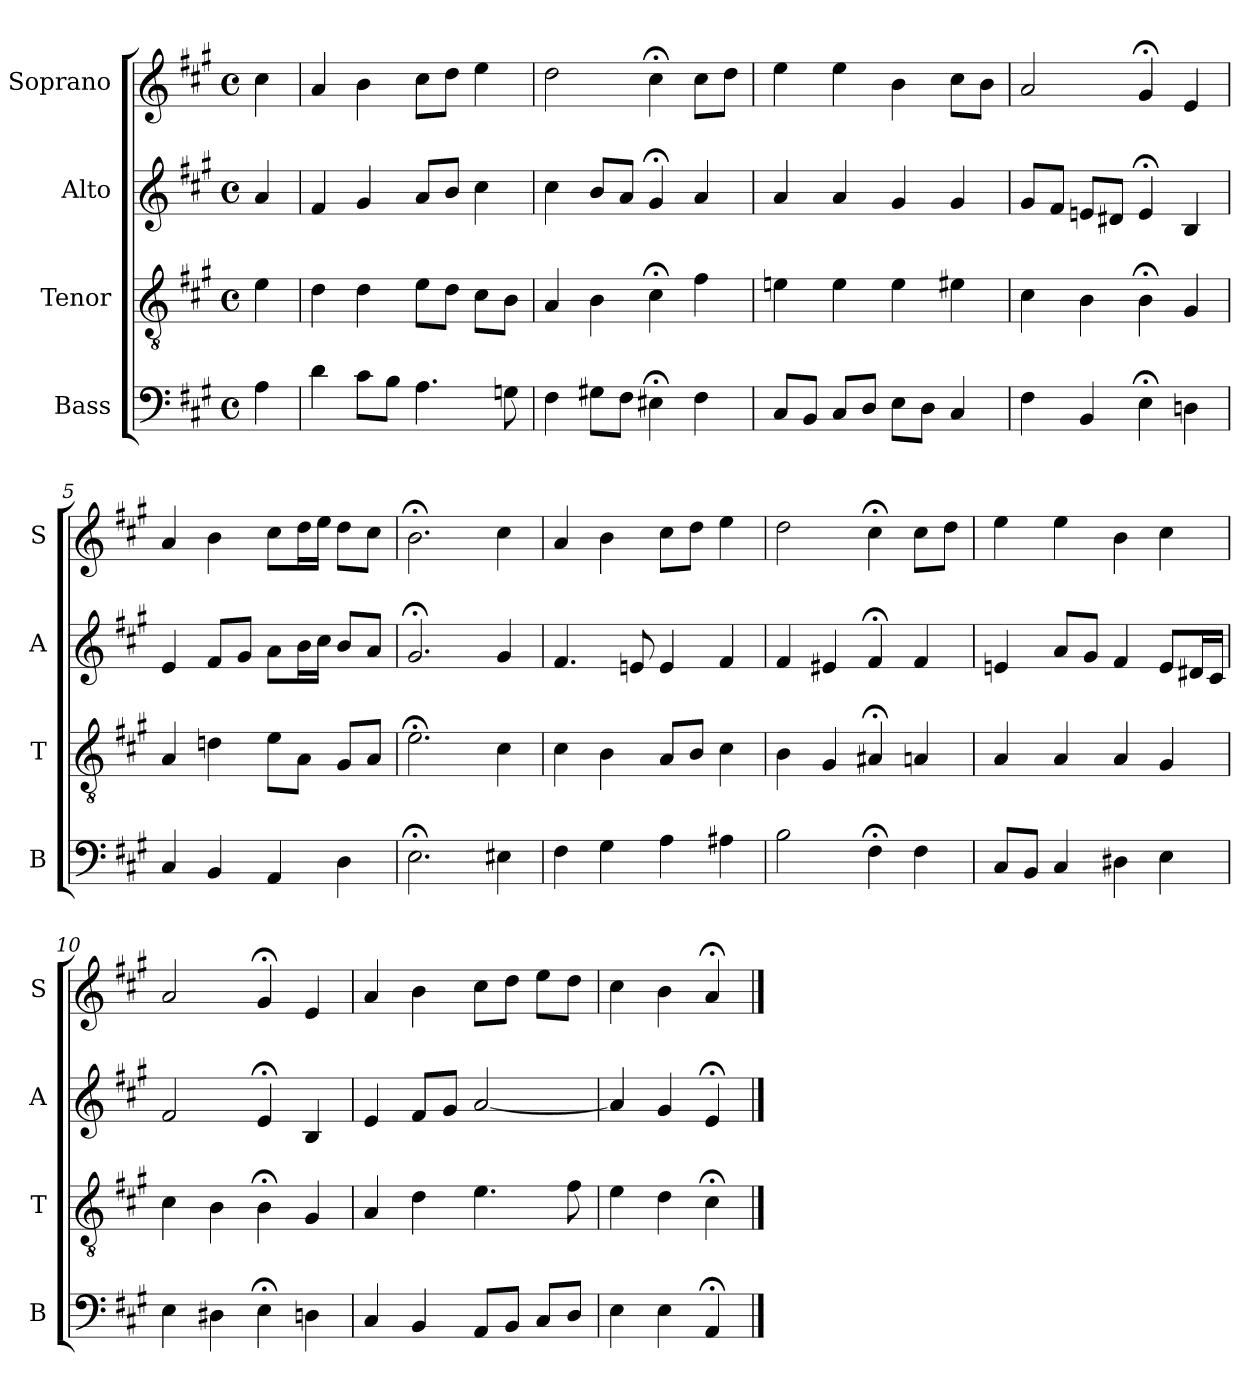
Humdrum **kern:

**kern	**kern	**kern	**kern
*part4	*part3	*part2	*part1
*staff4	*staff3	*staff2	*staff1
*I"Bass	*I"Tenor	*I"Alto	*I"Soprano
*I'B	*I'T	*I'A	*I'S
*clefF4	*clefGv2	*clefG2	*clefG2
*k[f#c#g#]	*k[f#c#g#]	*k[f#c#g#]	*k[f#c#g#]
*A:	*A:	*A:	*A:
*M4/4	*M4/4	*M4/4	*M4/4
*met(c)	*met(c)	*met(c)	*met(c)
*MM100	*MM100	*MM100	*MM100
=	=	=	=
4A	4e	4a	4cc#
=1	=1	=1	=1
4d	4d	4f#	4a
8c#L	4d	4g#	4b
8BJ	.	.	.
4.A	8eL	8aL	8cc#L
.	8dJ	8bJ	8ddJ
.	8c#L	4cc#	4ee
8Gn	8BJ	.	.
=2	=2	=2	=2
4F#	4A	4cc#	2dd
8G#XL	4B	8bL	.
8F#J	.	8aJ	.
4E#X;<i	4c#;<i	4g#;<	4cc#;<
4F#i	4f#i	4a	8cc#L
.	.	.	8ddJ
=3	=3	=3	=3
8C#L	4en	4a	4ee
8BBJ	.	.	.
8C#L	4e	4a	4ee
8DJ	.	.	.
8EL	4e	4g#	4b
8DJ	.	.	.
4C#	4e#X	4g#	8cc#L
.	.	.	8bJ
=4	=4	=4	=4
4F#	4c#	8g#L	2a
.	.	8f#J	.
4BB	4B	8enL	.
.	.	8d#XJ	.
4E;<	4B;<	4e;<	4g#;<
4Dn	4G#i	4B	4ei
=5	=5	=5	=5
4C#	4Ai	4e	4ai
4BB	4dn	8f#L	4b
.	.	8g#J	.
4AA	8eL	8aL	8cc#L
.	8AJ	16bL	16ddL
.	.	16cc#JJ	16eeJJ
4Di	8G#L	8bL	8ddL
.	8AiJ	8aJ	8cc#J
=6	=6	=6	=6
2.E;<i	2.e;<i	2.g#;<	2.b;<
4E#X	4c#	4g#	4cc#
=7	=7	=7	=7
4F#	4c#	4.f#	4a
4G#	4B	.	4b
.	.	8en	.
4A	8AL	4e	8cc#L
.	8BJ	.	8ddJ
4A#X	4c#	4f#	4ee
=8	=8	=8	=8
2B	4B	4f#	2dd
.	4G#	4e#X	.
4F#;<	4A#X;<	4f#;<	4cc#;<
4F#	4An	4f#	8cc#L
.	.	.	8ddJ
=9	=9	=9	=9
8C#L	4A	4en	4ee
8BBJ	.	.	.
4C#	4A	8aL	4ee
.	.	8g#J	.
4D#X	4A	4f#	4b
4E	4G#	8eL	4cc#
.	.	16d#XL	.
.	.	16c#JJ	.
=10	=10	=10	=10
4E	4c#	2f#	2a
4D#X	4B	.	.
4E;<	4B;<	4e;<	4g#;<
4Dn	4G#i	4B	4ei
=11	=11	=11	=11
4C#	4Ai	4e	4ai
4BB	4d	8f#L	4b
.	.	8g#J	.
8AAL	4.e	[2a	8cc#L
8BBJ	.	.	8ddJ
8C#L	.	.	8eeL
8DJ	8f#	.	8ddJ
=12	=12	=12	=12
4E	4e	4a]	4cc#
4E	4d	4g#	4b
4AA;<	4c#;<	4e;<	4a;<
==	==	==	==
*-	*-	*-	*-
